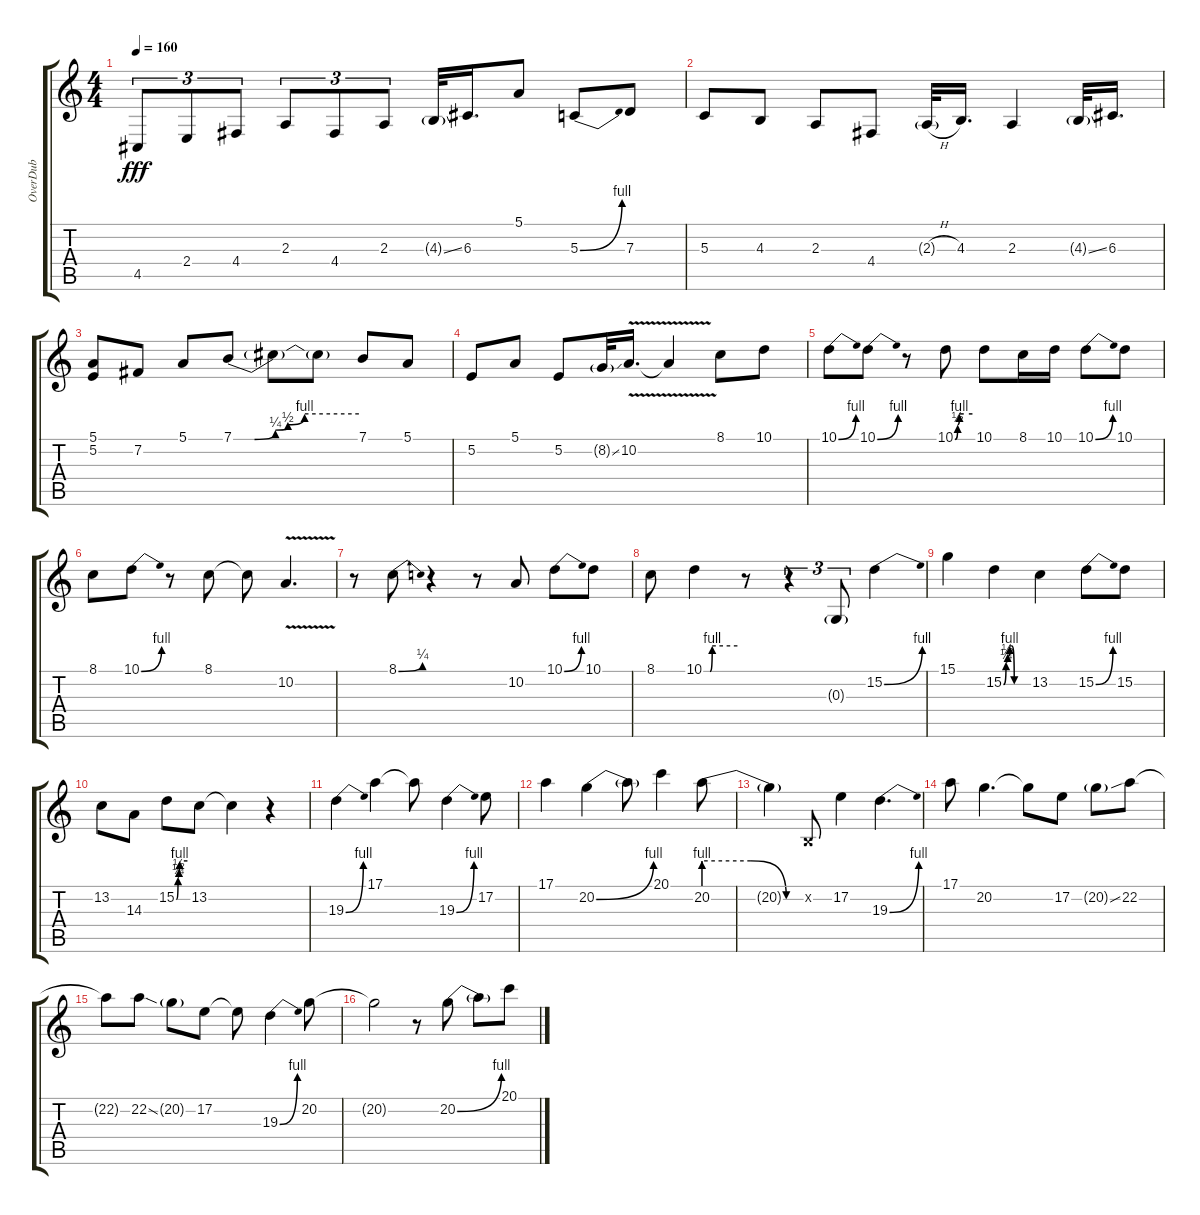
\track ("OverDub" "OverDub") {instrument lead1square}
\staff {score tabs}
\tuning (E4 B3 G3 D3 A2 E2) {hide}
\ts (4 4)
\tempo 160
\clef g2
\ks c
4.5.8{tu (3 2) dy fff} 2.4.8{tu (3 2)} 4.4.8{tu (3 2)} 2.3.8{tu (3 2)} 4.4.8{tu (3 2)} 2.3.8{tu (3 2)} 4.3{ss g}.32 6.3.16{d} 5.1.8 5.3{be (bend 0 0 60 4)}.8 7.3.8 |
5.3.8 4.3.8 2.3.8 4.4.8 2.3{h g}.32 4.3.16{d} 2.3.4 4.3{ss g}.32 6.3.16{d} |
(5.1 5.2).8 7.2.8 5.1.8 7.1{be (custom 0 0 10 0 20 1 26 2 34 4 60 4)}.8 7.1{t}.8 7.1{t}.8 7.1.8 5.1.8 |
5.2.8 5.1.8 5.2.8 8.2{ss g}.32 10.2{v}.16{d} 10.2{t}.4 8.1.8 10.1.8 |
10.1{be (bend 0 0 60 4)}.8 10.1{be (bend 0 0 60 4)}.8 r.8 10.1{be (custom 0 0 9 2 15 4 30 4 60 4)}.8 10.1.8 8.1.16 10.1.16 10.1{be (bend 0 0 60 4)}.8 10.1.8 |
8.1.8 10.1{be (bend 0 0 60 4)}.8 r.8 8.1.8 8.1{t}.8 10.2{v}.4{d} |
r.8 8.1{be (bend 0 0 60 1)}.8 r.4 r.8 10.2.8 10.1{be (bend 0 0 60 4)}.8 10.1.8 |
8.1.8 10.1{be (custom 0 0 5 0 11 0 15 4 60 4)}.4 r.8 r.4{tu (3 2)} 0.3{g}.8{tu (3 2)} 15.2{be (bend 0 0 60 4)}.4 |
15.1.4 15.2{be (custom 0 0 6 1 10 2 15 4 20 4 26 0 60 0)}.4 13.2.4 15.2{be (bend 0 0 60 4)}.8 15.2.8 |
13.2.8 14.3.8 15.2{be (custom 0 0 9 1 14 2 18 4 60 4)}.8 13.2.8 13.2{t}.4 r.4 |
19.3{be (bend 0 0 60 4)}.4 17.1.4 17.1{t}.8 19.3{be (bend 0 0 60 4)}.4 17.2.8 |
17.1.4 20.2{be (bend 0 0 60 4)}.4 20.2{t}.8 20.1.4 20.2{be (custom 0 4 28 4 49 0 60 0)}.8 |
20.2{t}.4 0.2{x}.8 17.2.4 19.3{be (bend 0 0 60 4)}.4{d} |
17.1.8 20.2.4{d} 20.2{t}.8 17.2.8 20.2{ss g}.8 22.2.8 |
22.2{t}.8 22.2{ss}.8 20.2{g}.8 17.2.8 17.2{t}.8 19.3{be (bend 0 0 60 4)}.4 20.2.8 |
20.2{t}.2 r.8 20.2{be (bend 0 0 60 4)}.8 20.2{t}.8 20.1.8
